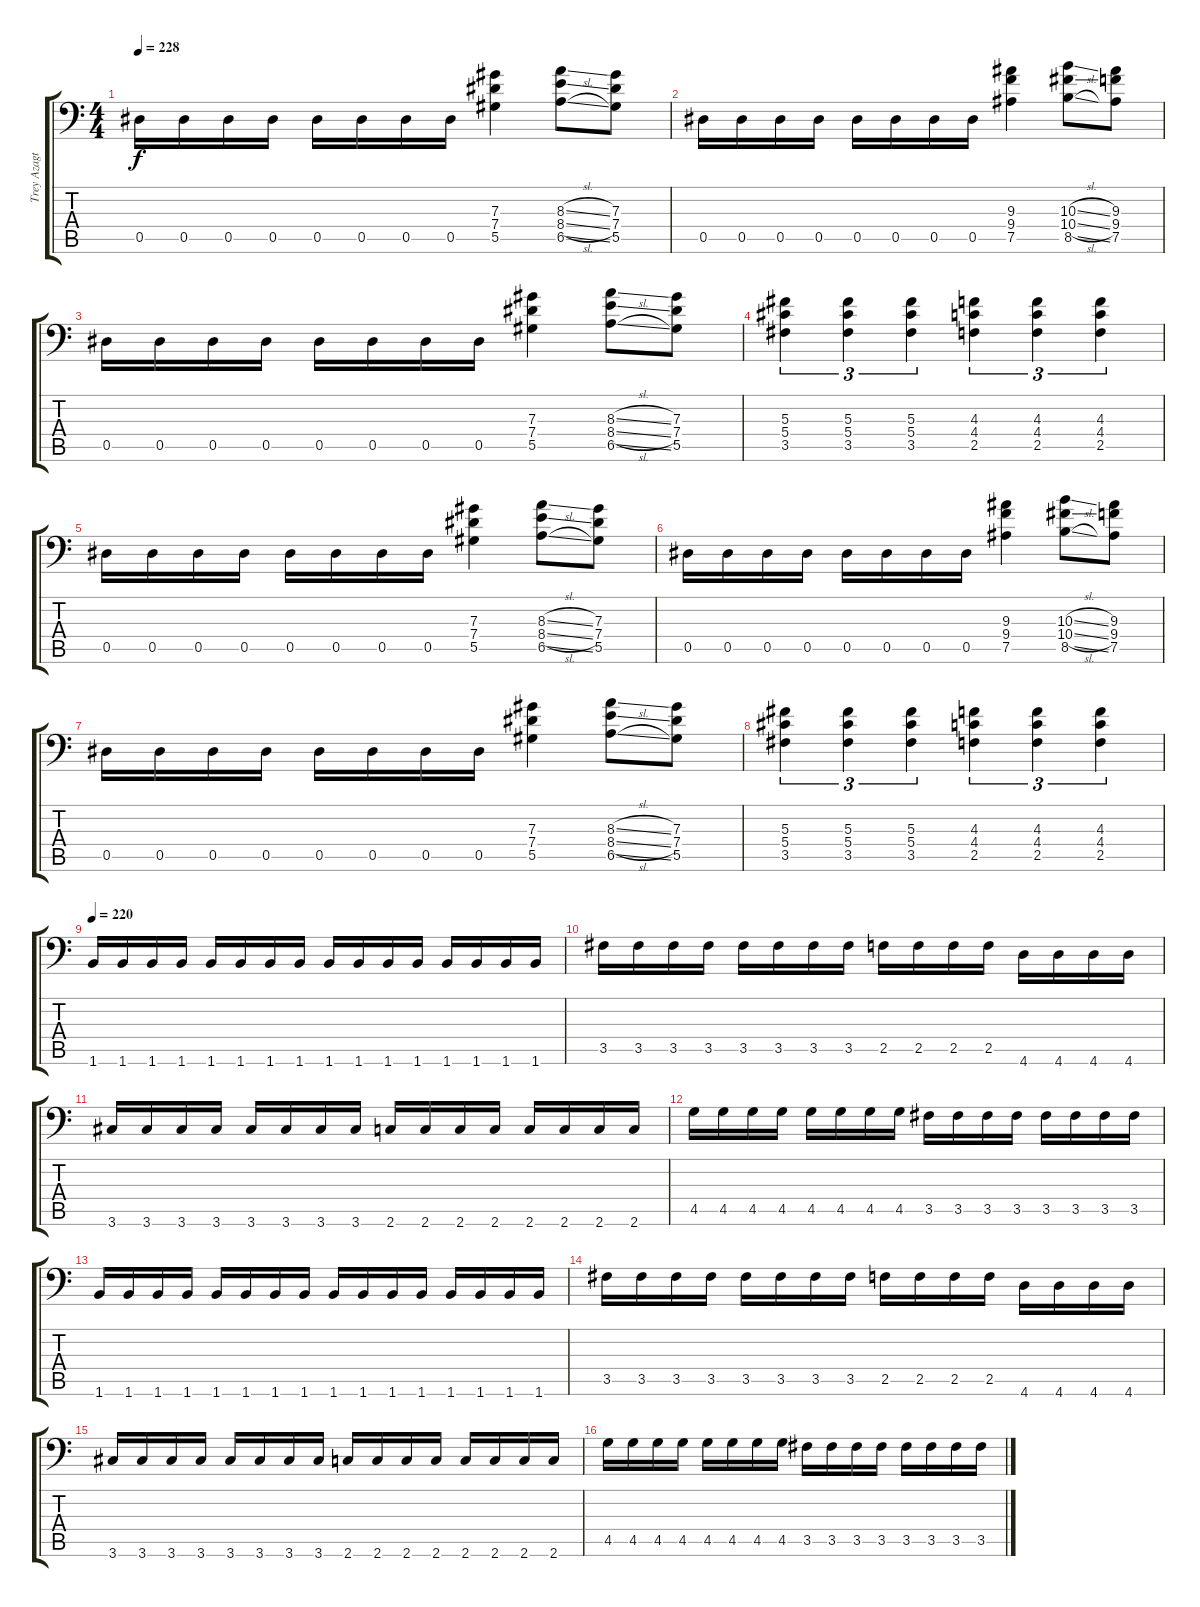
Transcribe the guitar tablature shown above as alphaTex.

\track ("Trey Azagthoth" "Trey Azagt") {instrument distortionguitar}
\staff {score tabs}
\tuning (Bb3 F3 Db3 Ab2 Eb2 Bb1) {hide}
\ts (4 4)
\tempo 228
\clef f4
\ks c
0.5.16{dy f} 0.5.16 0.5.16 0.5.16 0.5.16 0.5.16 0.5.16 0.5.16 (7.3 7.4 5.5).4 (8.3{sl} 8.4{sl} 6.5{sl}).8 (7.3 7.4 5.5).8 |
0.5.16 0.5.16 0.5.16 0.5.16 0.5.16 0.5.16 0.5.16 0.5.16 (9.3 9.4 7.5).4 (10.3{sl} 10.4{sl} 8.5{sl}).8 (9.3 9.4 7.5).8 |
0.5.16 0.5.16 0.5.16 0.5.16 0.5.16 0.5.16 0.5.16 0.5.16 (7.3 7.4 5.5).4 (8.3{sl} 8.4{sl} 6.5{sl}).8 (7.3 7.4 5.5).8 |
(5.3 5.4 3.5).4{tu (3 2)} (5.3 5.4 3.5).4{tu (3 2)} (5.3 5.4 3.5).4{tu (3 2)} (4.3 4.4 2.5).4{tu (3 2)} (4.3 4.4 2.5).4{tu (3 2)} (4.3 4.4 2.5).4{tu (3 2)} |
0.5.16 0.5.16 0.5.16 0.5.16 0.5.16 0.5.16 0.5.16 0.5.16 (7.3 7.4 5.5).4 (8.3{sl} 8.4{sl} 6.5{sl}).8 (7.3 7.4 5.5).8 |
0.5.16 0.5.16 0.5.16 0.5.16 0.5.16 0.5.16 0.5.16 0.5.16 (9.3 9.4 7.5).4 (10.3{sl} 10.4{sl} 8.5{sl}).8 (9.3 9.4 7.5).8 |
0.5.16 0.5.16 0.5.16 0.5.16 0.5.16 0.5.16 0.5.16 0.5.16 (7.3 7.4 5.5).4 (8.3{sl} 8.4{sl} 6.5{sl}).8 (7.3 7.4 5.5).8 |
(5.3 5.4 3.5).4{tu (3 2)} (5.3 5.4 3.5).4{tu (3 2)} (5.3 5.4 3.5).4{tu (3 2)} (4.3 4.4 2.5).4{tu (3 2)} (4.3 4.4 2.5).4{tu (3 2)} (4.3 4.4 2.5).4{tu (3 2)} |
\tempo 220
1.6.16 1.6.16 1.6.16 1.6.16 1.6.16 1.6.16 1.6.16 1.6.16 1.6.16 1.6.16 1.6.16 1.6.16 1.6.16 1.6.16 1.6.16 1.6.16 |
3.5.16 3.5.16 3.5.16 3.5.16 3.5.16 3.5.16 3.5.16 3.5.16 2.5.16 2.5.16 2.5.16 2.5.16 4.6.16 4.6.16 4.6.16 4.6.16 |
3.6.16 3.6.16 3.6.16 3.6.16 3.6.16 3.6.16 3.6.16 3.6.16 2.6.16 2.6.16 2.6.16 2.6.16 2.6.16 2.6.16 2.6.16 2.6.16 |
4.5.16 4.5.16 4.5.16 4.5.16 4.5.16 4.5.16 4.5.16 4.5.16 3.5.16 3.5.16 3.5.16 3.5.16 3.5.16 3.5.16 3.5.16 3.5.16 |
1.6.16 1.6.16 1.6.16 1.6.16 1.6.16 1.6.16 1.6.16 1.6.16 1.6.16 1.6.16 1.6.16 1.6.16 1.6.16 1.6.16 1.6.16 1.6.16 |
3.5.16 3.5.16 3.5.16 3.5.16 3.5.16 3.5.16 3.5.16 3.5.16 2.5.16 2.5.16 2.5.16 2.5.16 4.6.16 4.6.16 4.6.16 4.6.16 |
3.6.16 3.6.16 3.6.16 3.6.16 3.6.16 3.6.16 3.6.16 3.6.16 2.6.16 2.6.16 2.6.16 2.6.16 2.6.16 2.6.16 2.6.16 2.6.16 |
4.5.16 4.5.16 4.5.16 4.5.16 4.5.16 4.5.16 4.5.16 4.5.16 3.5.16 3.5.16 3.5.16 3.5.16 3.5.16 3.5.16 3.5.16 3.5.16
